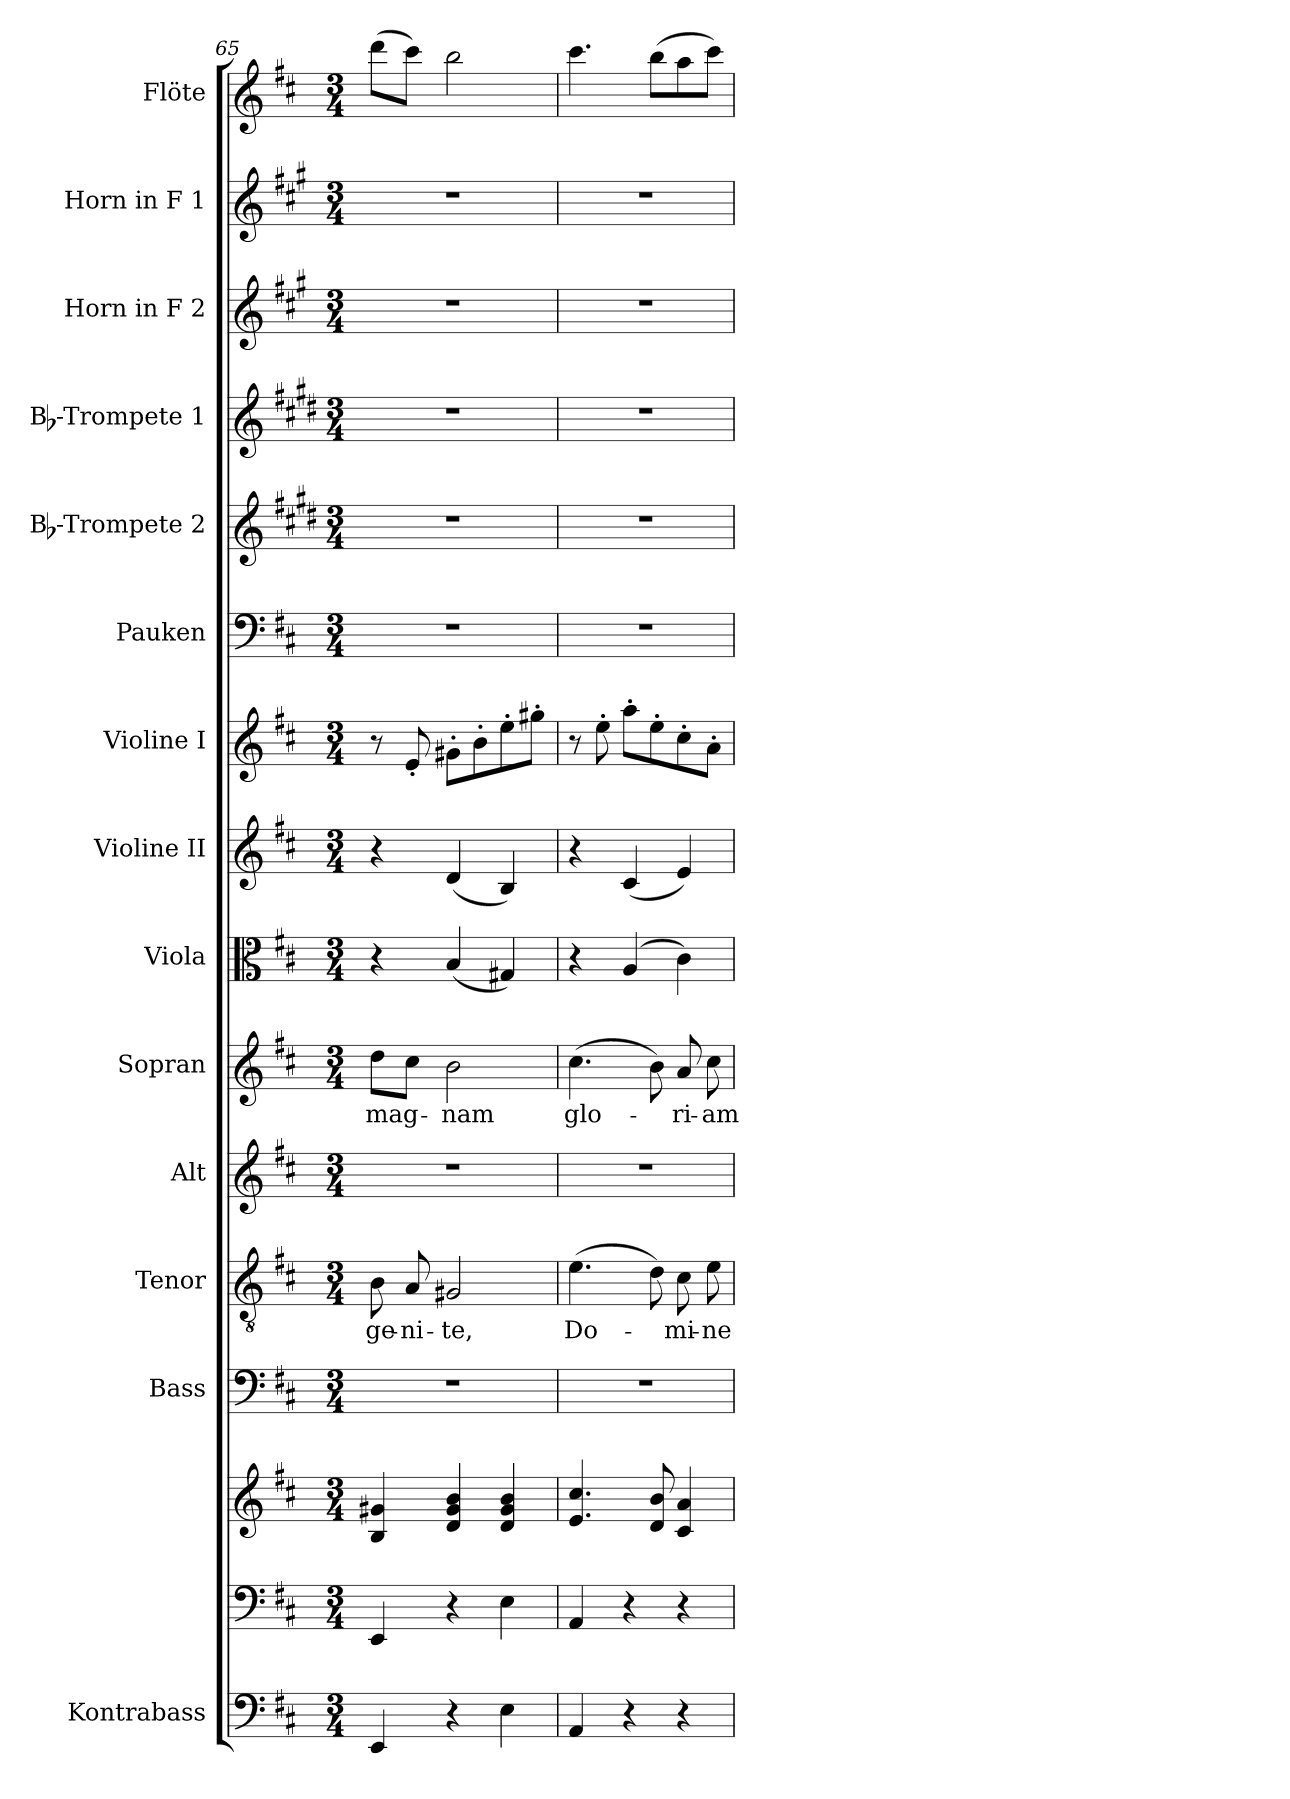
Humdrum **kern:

**kern	**kern	**kern	**kern	**kern	**text	**kern	**kern	**text	**kern	**kern	**kern	**kern	**kern	**kern	**kern	**kern	**kern
*part15	*part14	*part14	*part13	*part12	*part12	*part11	*part10	*part10	*part9	*part8	*part7	*part6	*part5	*part4	*part3	*part2	*part1
*staff16	*staff15	*staff14	*staff13	*staff12	*staff12	*staff11	*staff10	*staff10	*staff9	*staff8	*staff7	*staff6	*staff5	*staff4	*staff3	*staff2	*staff1
*I"Kontrabass	*	*	*I"Bass	*I"Tenor	*	*I"Alt	*I"Sopran	*	*I"Viola	*I"Violine II	*I"Violine I	*I"Pauken	*I"Bb-Trompete 2	*I"Bb-Trompete 1	*I"Horn in F 2	*I"Horn in F 1	*I"Flöte
*I'Kb.	*	*	*I'B.	*I'T.	*	*I'A.	*I'S.	*	*I'Vla.	*I'Vl. II	*I'Vl. I	*I'Pk.	*I'Bb Trp. 2	*I'Bb Trp. 1	*	*	*I'Fl.
*clefF4	*clefF4	*clefG2	*clefF4	*clefGv2	*	*clefG2	*clefG2	*	*clefC3	*clefG2	*clefG2	*clefF4	*clefG2	*clefG2	*clefG2	*clefG2	*clefG2
*ITrd7c12	*	*	*	*	*	*	*	*	*	*	*	*	*ITrd1c2	*ITrd1c2	*ITrd4c7	*ITrd4c7	*
*k[f#c#]	*k[f#c#]	*k[f#c#]	*k[f#c#]	*k[f#c#]	*	*k[f#c#]	*k[f#c#]	*	*k[f#c#]	*k[f#c#]	*k[f#c#]	*k[f#c#]	*k[f#c#]	*k[f#c#]	*k[f#c#]	*k[f#c#]	*k[f#c#]
*D:	*D:	*D:	*D:	*D:	*	*D:	*D:	*	*D:	*D:	*D:	*D:	*D:	*D:	*D:	*D:	*D:
*M3/4	*M3/4	*M3/4	*M3/4	*M3/4	*	*M3/4	*M3/4	*	*M3/4	*M3/4	*M3/4	*M3/4	*M3/4	*M3/4	*M3/4	*M3/4	*M3/4
=65	=65	=65	=65	=65	=65	=65	=65	=65	=65	=65	=65	=65	=65	=65	=65	=65	=65
!	!	!	!	!	!LO:LY:b	!	!	!LO:LY:b	!	!	!	!	!	!	!	!	!
4EEE/	4EE/	4B/ 4g#X/	2.r	8B\	-ge-	2.r	8dd\L	mag-	4r	4r	8r	2.r	2.r	2.r	2.r	2.r	(>8ddd\L
!	!	!	!	!	!LO:LY:b	!	!	!	!	!	!	!	!	!	!	!	!
.	.	.	.	8A/	-ni-	.	8cc#\J	.	.	.	8e'</	.	.	.	.	.	8ccc#\J)
!	!	!	!	!	!LO:LY:b	!	!	!LO:LY:b	!	!	!	!	!	!	!	!	!
4r	4r	4d/ 4g#/ 4b/	.	2G#X/	-te,	.	2b\	-nam	(<4B/	(<4d/	8g#X'>\L	.	.	.	.	.	2bb\
.	.	.	.	.	.	.	.	.	.	.	8b'>\	.	.	.	.	.	.
4EE\	4E\	4d/ 4g#/ 4b/	.	.	.	.	.	.	4G#X/)	4B/)	8ee'>\	.	.	.	.	.	.
.	.	.	.	.	.	.	.	.	.	.	8gg#X'>\J	.	.	.	.	.	.
=66	=66	=66	=66	=66	=66	=66	=66	=66	=66	=66	=66	=66	=66	=66	=66	=66	=66
!	!	!	!	!	!LO:LY:b	!	!	!LO:LY:b	!	!	!	!	!	!	!	!	!
4AAA/	4AA/	4.e/ 4.cc#/	2.r	(>4.e\	Do-	2.r	(>4.cc#\	glo-	4r	4r	8r	2.r	2.r	2.r	2.r	2.r	4.ccc#\
.	.	.	.	.	.	.	.	.	.	.	8ee'>\	.	.	.	.	.	.
4r	4r	.	.	.	.	.	.	.	(4A/	(<4c#/	8aa'>\L	.	.	.	.	.	.
.	.	8d/ 8b/	.	8d\)	.	.	8b\)	.	.	.	8ee'>\	.	.	.	.	.	(>8bb\L
!	!	!	!	!	!LO:LY:b	!	!	!LO:LY:b	!	!	!	!	!	!	!	!	!
4r	4r	4c#/ 4a/	.	8c#\	-mi-	.	8a/	-ri-	4c#\)	4e/)	8cc#'>\	.	.	.	.	.	8aa\
!	!	!	!	!	!LO:LY:b	!	!	!LO:LY:b	!	!	!	!	!	!	!	!	!
.	.	.	.	8e\	-ne	.	8cc#\	-am	.	.	8a'>\J	.	.	.	.	.	8ccc#\J)
=	=	=	=	=	=	=	=	=	=	=	=	=	=	=	=	=	=
*-	*-	*-	*-	*-	*-	*-	*-	*-	*-	*-	*-	*-	*-	*-	*-	*-	*-
